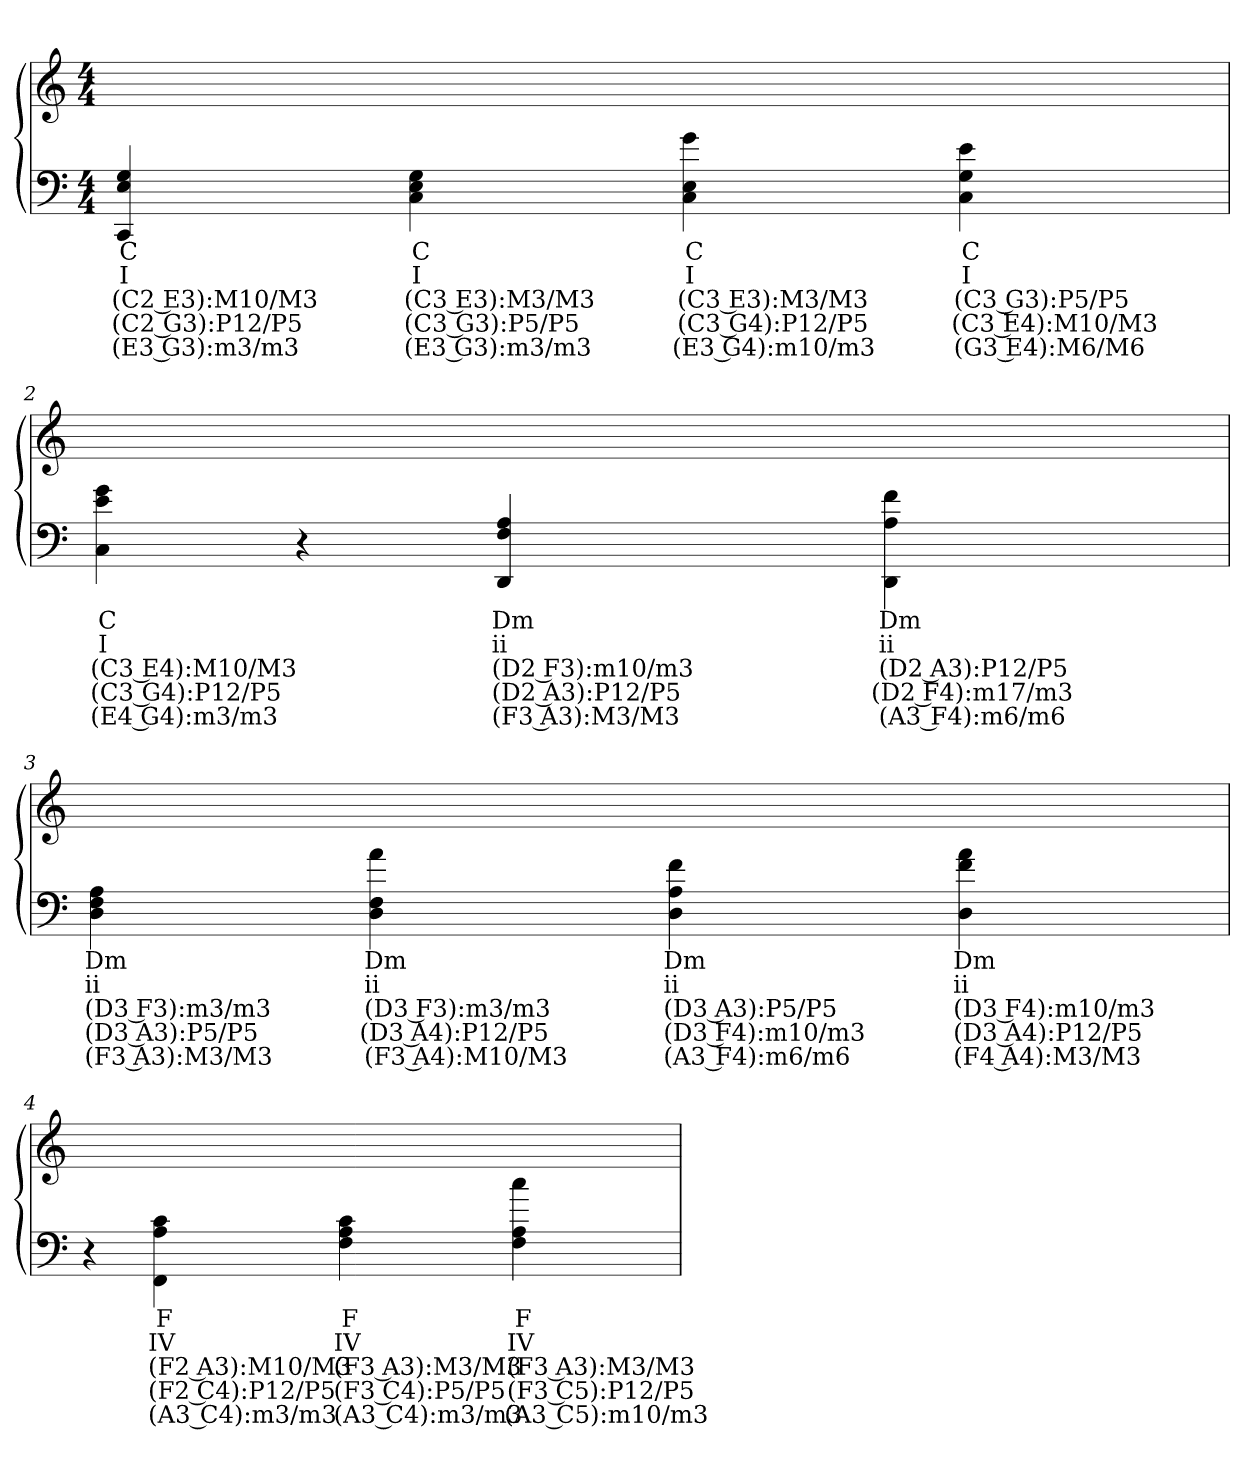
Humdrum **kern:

**kern	**text	**text	**text	**text	**text	**kern
*part2	*part2	*part2	*part2	*part2	*part2	*part1
*staff2	*staff2	*staff2	*staff2	*staff2	*staff2	*staff1
*clefF4	*	*	*	*	*	*clefG2
*k[]	*	*	*	*	*	*k[]
*C:	*	*	*	*	*	*C:
*M4/4	*	*	*	*	*	*M4/4
*MM60	*	*	*	*	*	*MM60
=1	=1	=1	=1	=1	=1	=1
4CC 4E 4G	C	I	(C2 E3):M10/M3	(C2 G3):P12/P5	(E3 G3):m3/m3	1ryy
4C 4E 4G	C	I	(C3 E3):M3/M3	(C3 G3):P5/P5	(E3 G3):m3/m3	.
4C 4E 4g	C	I	(C3 E3):M3/M3	(C3 G4):P12/P5	(E3 G4):m10/m3	.
4C 4G 4e	C	I	(C3 G3):P5/P5	(C3 E4):M10/M3	(G3 E4):M6/M6	.
=2	=2	=2	=2	=2	=2	=2
4C 4e 4g	C	I	(C3 E4):M10/M3	(C3 G4):P12/P5	(E4 G4):m3/m3	1ryy
4r	.	.	.	.	.	.
4DD 4F 4A	Dm	ii	(D2 F3):m10/m3	(D2 A3):P12/P5	(F3 A3):M3/M3	.
4DD 4A 4f	Dm	ii	(D2 A3):P12/P5	(D2 F4):m17/m3	(A3 F4):m6/m6	.
=3	=3	=3	=3	=3	=3	=3
4D 4F 4A	Dm	ii	(D3 F3):m3/m3	(D3 A3):P5/P5	(F3 A3):M3/M3	1ryy
4D 4F 4a	Dm	ii	(D3 F3):m3/m3	(D3 A4):P12/P5	(F3 A4):M10/M3	.
4D 4A 4f	Dm	ii	(D3 A3):P5/P5	(D3 F4):m10/m3	(A3 F4):m6/m6	.
4D 4f 4a	Dm	ii	(D3 F4):m10/m3	(D3 A4):P12/P5	(F4 A4):M3/M3	.
=4	=4	=4	=4	=4	=4	=4
4r	.	.	.	.	.	1ryy
4FF 4A 4c	F	IV	(F2 A3):M10/M3	(F2 C4):P12/P5	(A3 C4):m3/m3	.
4F 4A 4c	F	IV	(F3 A3):M3/M3	(F3 C4):P5/P5	(A3 C4):m3/m3	.
4F 4A 4cc	F	IV	(F3 A3):M3/M3	(F3 C5):P12/P5	(A3 C5):m10/m3	.
=	=	=	=	=	=	=
*-	*-	*-	*-	*-	*-	*-
